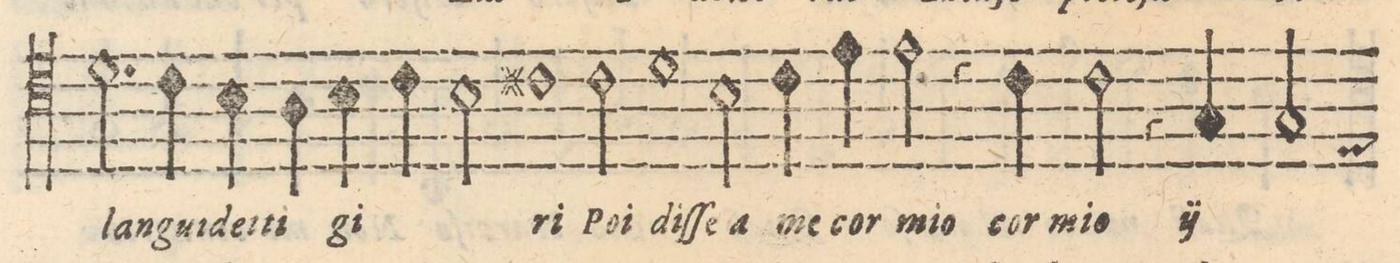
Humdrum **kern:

**kern	**text
*I"SESTO	*
*clefC4	*
*k[]	*
*met(c)	*
*M2/1	*
2.d\	lan-
=7-	=7-
4cny\	-gui-
4B\	-det-
4A\	-ti
4B\	gi-
4c\	.
2B\	.
=8-	=8-
1c#X	-ri
2c#\	Poi
1d\	diſ-
=9-	=9-
2B\	-ſe a
4cny\	me
4e\	cor
2e\	mio
=10-	=10-
4r	.
4c\	cor
2c\	mio
4r	.
4Gny/	/cor
2G/	mio/
=11-	=11-
*-	*-
